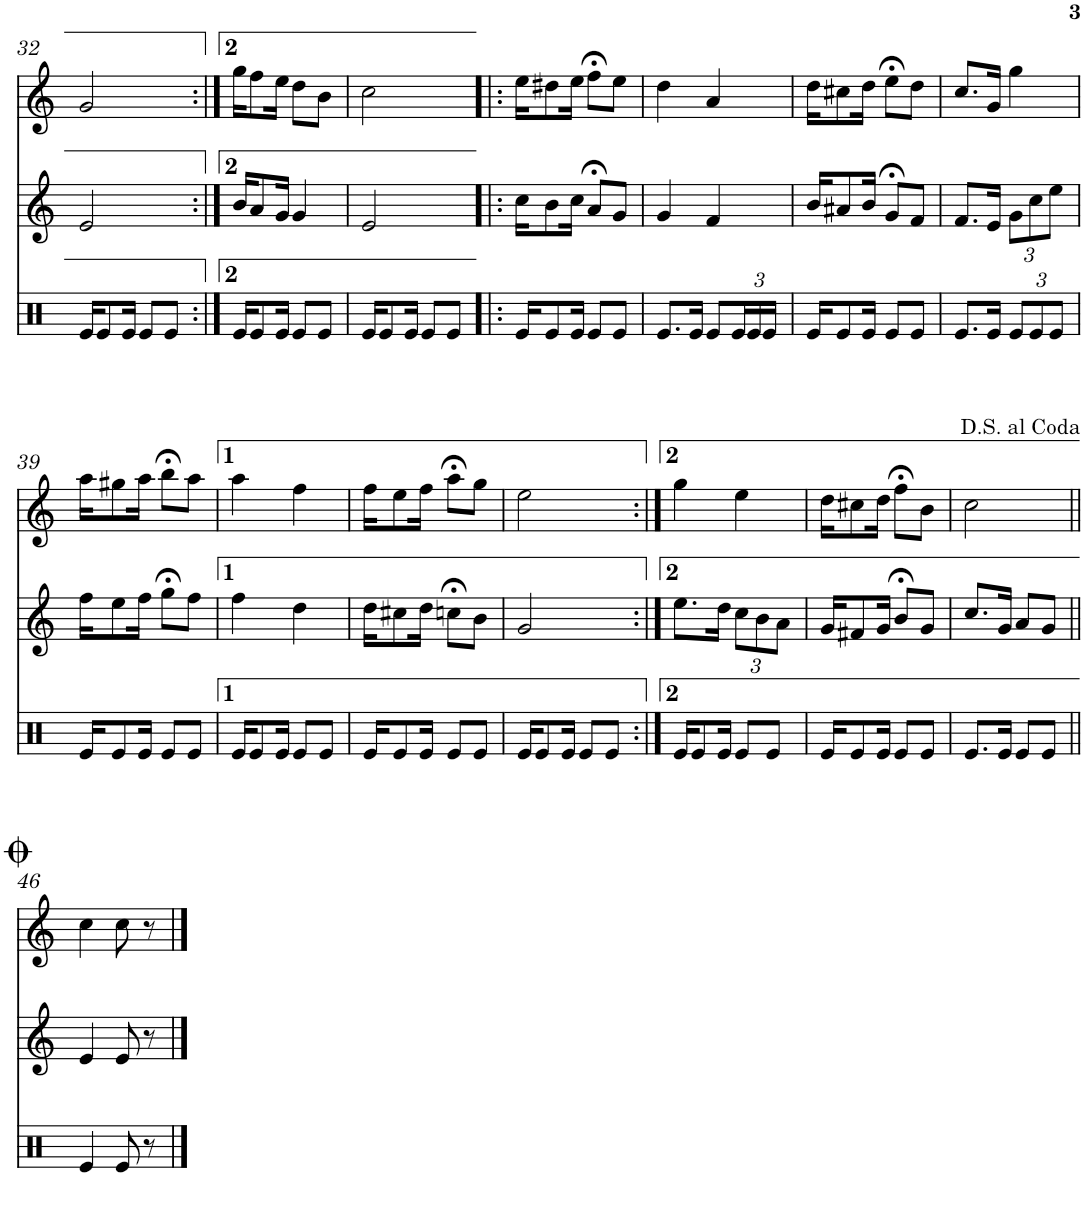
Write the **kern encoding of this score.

**kern	**kern	**kern
*part3	*part2	*part1
*staff3	*staff2	*staff1
*I"Timbal	*I"Gralla 2	*I"Gralla 1
!!LO:PB:g=z
*clefX	*clefG2	*clefG2
*k[]	*k[]	*k[]
*M2/4	*M2/4	*M2/4
=32	=32	=32
16e/KL	2e/	2g/
8e/	.	.
16e/Jk	.	.
8e/L	.	.
8e/J	.	.
=33:|!	=33:|!	=33:|!
16e/KL	16b/KL	16gg\KL
8e/	8a/	8ff\
16e/Jk	16g/Jk	16ee\Jk
8e/L	4g/	8dd\L
8e/J	.	8b\J
=34	=34	=34
16e/KL	2e/	2cc\
8e/	.	.
16e/Jk	.	.
8e/L	.	.
8e/J	.	.
=35!|:	=35!|:	=35!|:
16e/KL	16cc\KL	16ee\KL
8e/	8b\	8dd#X\
16e/Jk	16cc\Jk	16ee\Jk
8e/L	8a;</L	8ff;<\L
8e/J	8g/J	8ee\J
=36	=36	=36
8.e/L	4g/	4dd\
16e/Jk	.	.
8e/L	4f/	4a/
*Xbrackettup	*	*
24e/L	.	.
24e/	.	.
24e/JJ	.	.
=37	=37	=37
16e/KL	16b/KL	16dd\KL
8e/	8a#X/	8cc#X\
16e/Jk	16b/Jk	16dd\Jk
8e/L	8g;</L	8ee;<\L
8e/J	8f/J	8dd\J
=38	=38	=38
8.e/L	8.f/L	8.cc/L
16e/Jk	16e/Jk	16g/Jk
*	*Xbrackettup	*
12e/L	12g\L	4gg\
12e/	12cc\	.
12e/J	12ee\J	.
!!LO:LB:g=z
=39	=39	=39
16e/KL	16ff\KL	16aa\KL
8e/	8ee\	8gg#X\
16e/Jk	16ff\Jk	16aa\Jk
8e/L	8gg;<\L	8bb;<\L
8e/J	8ff\J	8aa\J
=40	=40	=40
16e/KL	4ff\	4aa\
8e/	.	.
16e/Jk	.	.
8e/L	4dd\	4ff\
8e/J	.	.
=41	=41	=41
16e/KL	16dd\KL	16ff\KL
8e/	8cc#X\	8ee\
16e/Jk	16dd\Jk	16ff\Jk
8e/L	8ccn;<\L	8aa;<\L
8e/J	8b\J	8gg\J
=42	=42	=42
16e/KL	2g/	2ee\
8e/	.	.
16e/Jk	.	.
8e/L	.	.
8e/J	.	.
=43:|!	=43:|!	=43:|!
16e/KL	8.ee\L	4gg\
8e/	.	.
16e/Jk	16dd\Jk	.
8e/L	12cc\L	4ee\
.	12b\	.
8e/J	.	.
.	12a\J	.
=44	=44	=44
16e/KL	16g/KL	16dd\KL
8e/	8f#X/	8cc#X\
16e/Jk	16g/Jk	16dd\Jk
8e/L	8b;</L	8ff;<\L
8e/J	8g/J	8b\J
=45	=45	=45
8.e/L	8.cc/L	2cc\
16e/Jk	16g/Jk	.
8e/L	8a/L	.
8e/J	8g/J	.
!!LO:LB:g=z
=46||	=46||	=46||
4e/	4e/	4cc\
8e/	8e/	8cc\
8r	8r	8r
==	==	==
*-	*-	*-
